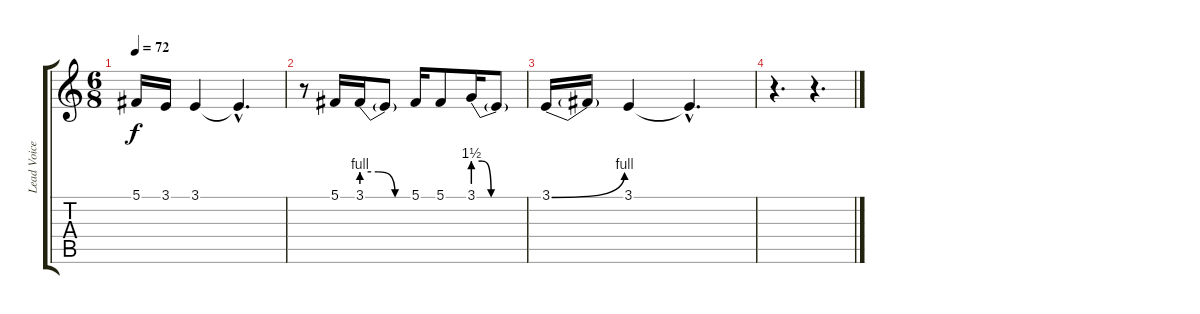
\track ("Lead Voice" "Lead Voice") {instrument lead2sawtooth}
\staff {score tabs}
\tuning (Db4 Ab3 E3 B2 Gb2 Db2) {hide}
\ts (6 8)
\tempo 72
\clef g2
\ks c
5.1{t}.16{dy f} 3.1.16 3.1.4 3.1{hac t}.4{d} |
r.8 5.1.16 3.1{be (custom 0 4 20 4 40 0 60 0)}.16 3.1{t}.8 5.1.16 5.1.8 3.1{be (custom 0 6 10 6 20 0 40 0 60 0)}.16 3.1{t}.8 |
3.1{be (bend 0 0 60 4)}.16 3.1{t}.16 3.1.4 3.1{hac t}.4{d} |
r.4{d} r.4{d}
